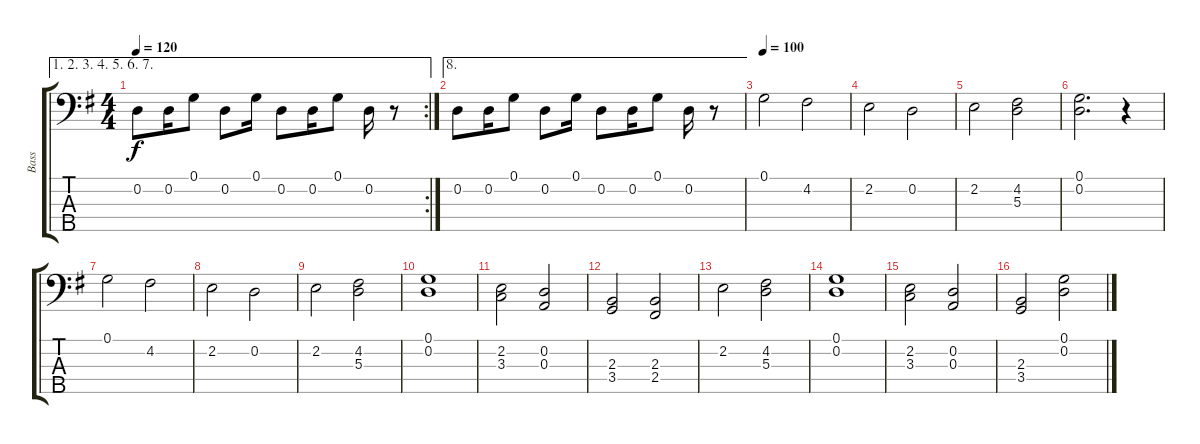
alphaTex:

\track ("Bass" "Bass") {instrument electricbasspick}
\staff {score tabs}
\tuning (G2 D2 A1 E1 A0) {hide}
\ae (1 2 3 4 5 6 7)
\rc 2
\ts (4 4)
\tempo 120
\clef f4
\ks g
0.2.8{dy f} 0.2.16 0.1.8 0.2.8 0.1.16 0.2.8 0.2.16 0.1.8 0.2.16 r.8 |
\ae 8
0.2.8 0.2.16 0.1.8 0.2.8 0.1.16 0.2.8 0.2.16 0.1.8 0.2.16 r.8 |
\tempo 100
0.1.2 4.2.2 |
2.2.2 0.2.2 |
2.2.2 (4.2 5.3).2 |
(0.1 0.2).2{d} r.4 |
0.1.2 4.2.2 |
2.2.2 0.2.2 |
2.2.2 (4.2 5.3).2 |
(0.1 0.2).1 |
(2.2 3.3).2 (0.2 0.3).2 |
(2.3 3.4).2 (2.3 2.4).2 |
2.2.2 (4.2 5.3).2 |
(0.1 0.2).1 |
(2.2 3.3).2 (0.2 0.3).2 |
(2.3 3.4).2 (0.1 0.2).2
